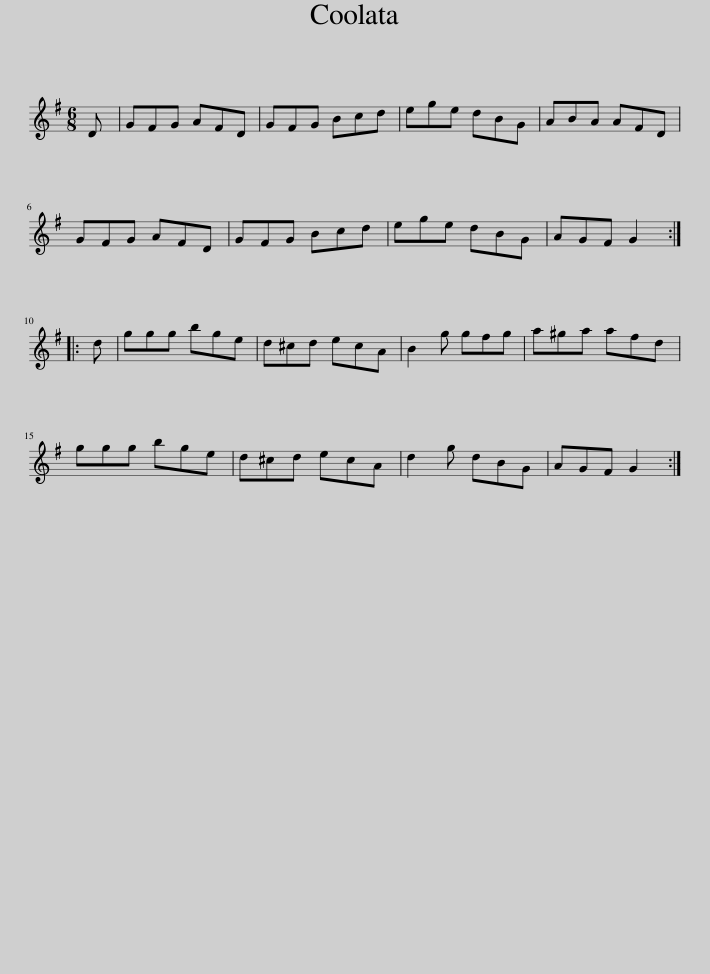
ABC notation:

X:1
L:1/8
M:6/8
I:linebreak $
K:G
V:1 treble
V:1
 D | GFG AFD | GFG Bcd | ege dBG | ABA AFD |$ %5
 GFG AFD | GFG Bcd | ege dBG | AGF G2 ::$ d | %10
 ggg bge | d^cd ecA | B2 g gfg | a^ga afd |$ ggg bge | %15
 d^cd ecA | d2 g dBG | AGF G2 :| %18
